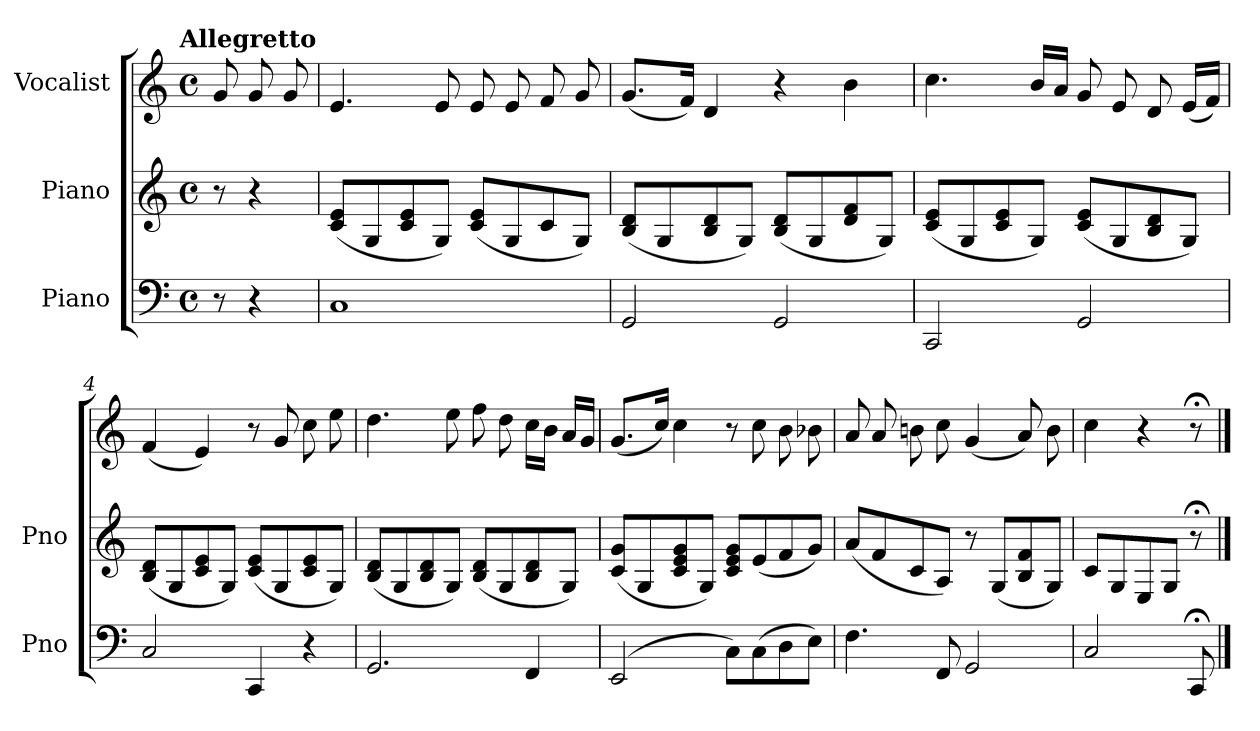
**kern	**kern	**kern
*part3	*part2	*part1
*staff3	*staff2	*staff1
*I"Piano	*I"Piano	*I"Vocalist
*I'Pno	*I'Pno	*
*clefF4	*clefG2	*clefG2
*k[]	*k[]	*k[]
*C:	*C:	*C:
!!LO:TX:omd:t=Allegretto
*M4/4	*M4/4	*M4/4
*met(c)	*met(c)	*met(c)
*MM56	*MM56	*MM56
=	=	=
8r	8r	8g
4r	4r	8g
.	.	8g
=1	=1	=1
1C	(8c 8eL	4.e
.	8G	.
.	8c 8e	.
.	8GJ)	8e
.	(8c 8eL	8e
.	8G	8e
.	8c	8f
.	8GJ)	8g
=2	=2	=2
2GG	(8B 8dL	(8.gL
.	8G	.
.	.	16fJk)
.	8B 8d	4d
.	8GJ)	.
2GG	(8B 8dL	4r
.	8G	.
.	8d 8f	4b
.	8GJ)	.
=3	=3	=3
2CC	(8c 8eL	4.cc
.	8G	.
.	8c 8e	.
.	8GJ)	16bLL
.	.	16aJJ
2GG	(8c 8eL	8g
.	8G	8e
.	8B 8d	8d
.	8GJ)	(16eLL
.	.	16fJJ)
=4	=4	=4
2C	(8B 8dL	(4f
.	8G	.
.	8c 8e	4e)
.	8GJ)	.
4CC	(8c 8eL	8r
.	8G	8g
4r	8c 8e	8cc
.	8GJ)	8ee
=5	=5	=5
2.GG	(8B 8dL	4.dd
.	8G	.
.	8B 8d	.
.	8GJ)	8ee
.	(8B 8dL	8ff
.	8G	8dd
4FF	8B 8d	16ccLL
.	.	16bJJ
.	8GJ)	16aLL
.	.	16gJJ
=6	=6	=6
(2EE	(8c 8gL	(8.gL
.	8G	.
.	.	16ccJk)
.	8c 8e 8g	4cc
.	8GJ)	.
8CL)	8c 8e 8gL	8r
(8C	(8e	8cc
8D	8f	8b
8EJ)	8gJ)	8b-X
=7	=7	=7
4.F	(8aL	8a
.	8f	8a
.	8c	8bn
8FF	8AJ)	8cc
2GG	8r	(4g
.	(8GL	.
.	8B 8f	8a)
.	8GJ)	8b
=8	=8	=8
2C	8cL	4cc
.	8G	.
.	8E	4r
.	8GJ	.
8CC;<	8r;<	8r;<
==	==	==
*-	*-	*-
